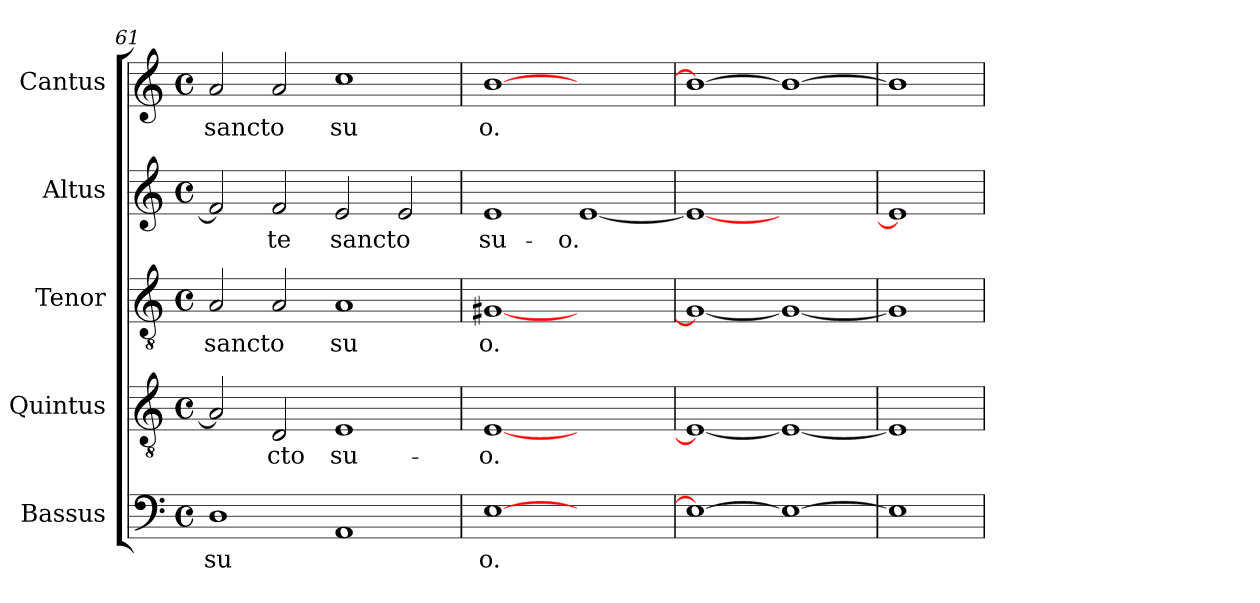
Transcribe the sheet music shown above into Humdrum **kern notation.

**kern	**text	**kern	**text	**kern	**text	**kern	**text	**kern	**text
*part5	*part5	*part4	*part4	*part3	*part3	*part2	*part2	*part1	*part1
*staff5	*staff5	*staff4	*staff4	*staff3	*staff3	*staff2	*staff2	*staff1	*staff1
*I"Bassus	*	*I"Quintus	*	*I"Tenor	*	*I"Altus	*	*I"Cantus	*
*clefF4	*	*clefGv2	*	*clefGv2	*	*clefG2	*	*clefG2	*
*M4/4	*	*M4/4	*	*M4/4	*	*M4/4	*	*M4/4	*
*met(c)	*	*met(c)	*	*met(c)	*	*met(c)	*	*met(c)	*
=61	=61	=61	=61	=61	=61	=61	=61	=61	=61
!	!LO:LY:b:cj	!	!	!	!LO:LY:b:cj	!	!	!	!LO:LY:b:cj
1D	su	2A/]	.	2A/	sancto	2f/]	.	2a/	sancto
!	!	!	!LO:LY:b:cj	!	!	!	!LO:LY:b:cj	!	!
.	.	2D/	-cto	2A/	.	2f/	-te	2a/	.
!	!	!	!LO:LY:b:cj	!	!LO:LY:b:cj	!	!LO:LY:b:cj	!	!LO:LY:b:cj
1AA	.	1E	su-	1A	su	2e/	sancto	1cc	su
.	.	.	.	.	.	2e/	.	.	.
=62	=62	=62	=62	=62	=62	=62	=62	=62	=62
!	!LO:LY:b:cj	!	!LO:LY:b:cj	!	!LO:LY:b:cj	!	!LO:LY:b:cj	!	!LO:LY:b:cj
[>1E	o.	[<1E	-o.	[<1G#X	o.	1e	su-	[>1b	o.
!	!	!	!	!	!	!	!LO:LY:b:cj	!	!
1ryy	.	1ryy	.	1ryy	.	[<1e	-o.	1ryy	.
=63	=63	=63	=63	=63	=63	=63	=63	=63	=63
1E_	.	1E_	.	1G#_	.	1e_	.	1b_	.
1E_	.	1E_	.	1G#_	.	1ryy	.	1b_	.
=64	=64!	=64	=64!	=64	=64!	=64	=64!	=64!	=64!
1E]	.	1E]	.	1G#]	.	1e]	.	1b]	.
=	=	=	=	=	=	=	=	=	=
*-	*-	*-	*-	*-	*-	*-	*-	*-	*-
